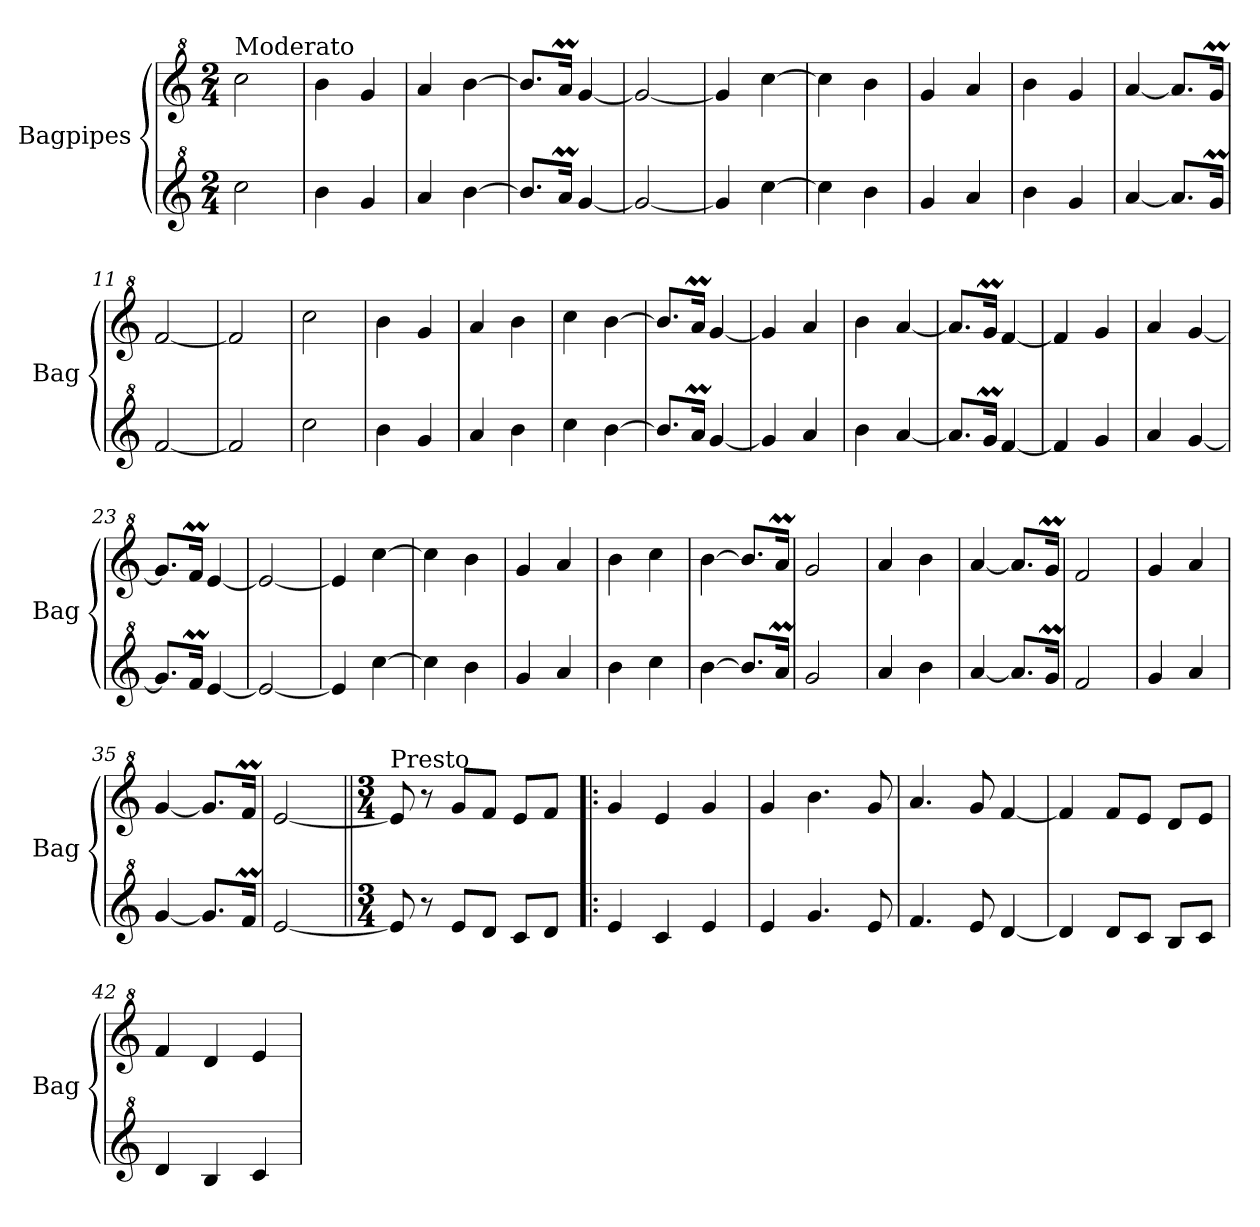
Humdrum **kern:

**kern	**kern
*part2	*part1
*staff2	*staff1
*I"Bagpipes	*I"Bagpipes
*I'Bag	*I'Bag
*clefG^2	*clefG^2
*ITrd1c2	*ITrd1c2
*k[b-e-]	*k[b-e-]
*B-:	*B-:
*M2/4	*M2/4
=1	=1
!	!LO:TX:a:t=Moderato
2bb-\	2bb-\
=2	=2
4aa\	4aa\
4ff/	4ff/
=3	=3
4gg/	4gg/
[4aa\	[4aa\
=4	=4
8.aa/L]	8.aa/L]
16ggM/Jk	16ggM/Jk
[4ff/	[4ff/
=5	=5
2ff/_	2ff/_
=6	=6
4ff/]	4ff/]
[4bb-\	[4bb-\
=7	=7
4bb-\]	4bb-\]
4aa\	4aa\
=8	=8
4ff/	4ff/
4gg/	4gg/
=9	=9
4aa\	4aa\
4ff/	4ff/
=10	=10
[4gg/	[4gg/
8.gg/L]	8.gg/L]
16ffM/Jk	16ffM/Jk
=11	=11
[2ee-/	[2ee-/
=12	=12
2ee-/]	2ee-/]
=13	=13
2bb-\	2bb-\
=14	=14
4aa\	4aa\
4ff/	4ff/
=15	=15
4gg/	4gg/
4aa\	4aa\
!!LO:LB:g=z
=16	=16
4bb-\	4bb-\
[4aa\	[4aa\
=17	=17
8.aa/L]	8.aa/L]
16ggM/Jk	16ggM/Jk
[4ff/	[4ff/
=18	=18
4ff/]	4ff/]
4gg/	4gg/
=19	=19
4aa\	4aa\
[4gg/	[4gg/
=20	=20
8.gg/L]	8.gg/L]
16ffM/Jk	16ffM/Jk
[4ee-/	[4ee-/
=21	=21
4ee-/]	4ee-/]
4ff/	4ff/
=22	=22
4gg/	4gg/
[4ff/	[4ff/
=23	=23
8.ff/L]	8.ff/L]
16ee-M/Jk	16ee-M/Jk
[4dd/	[4dd/
=24	=24
2dd/_	2dd/_
=25	=25
4dd/]	4dd/]
[4bb-\	[4bb-\
=26	=26
4bb-\]	4bb-\]
4aa\	4aa\
=27	=27
4ff/	4ff/
4gg/	4gg/
=28	=28
4aa\	4aa\
4bb-\	4bb-\
!!LO:LB:g=z
=29	=29
[4aa\	[4aa\
8.aa/L]	8.aa/L]
16ggM/Jk	16ggM/Jk
=30	=30
2ff/	2ff/
=31	=31
4gg/	4gg/
4aa\	4aa\
=32	=32
[4gg/	[4gg/
8.gg/L]	8.gg/L]
16ffM/Jk	16ffM/Jk
=33	=33
2ee-/	2ee-/
=34	=34
4ff/	4ff/
4gg/	4gg/
=35	=35
[4ff/	[4ff/
8.ff/L]	8.ff/L]
16ee-M/Jk	16ee-M/Jk
=36	=36
[2dd/	[2dd/
=37||	=37||
*M3/4	*M3/4
!	!LO:TX:a:t=Presto
8dd/]	8dd/]
8r	8r
8dd/L	8ff/L
8cc/J	8ee-/J
8b-/L	8dd/L
8cc/J	8ee-/J
=38!|:	=38!|:
4dd/	4ff/
4b-/	4dd/
4dd/	4ff/
=39	=39
4dd/	4ff/
4.ff/	4.aa\
8dd/	8ff/
!!LO:LB:g=z
=40	=40
4.ee-/	4.gg/
8dd/	8ff/
[4cc/	[4ee-/
=41	=41
4cc/]	4ee-/]
8cc/L	8ee-/L
8b-/J	8dd/J
8a/L	8cc/L
8b-/J	8dd/J
=42	=42
4cc/	4ee-/
4a/	4cc/
4b-/	4dd/
=	=
*-	*-
